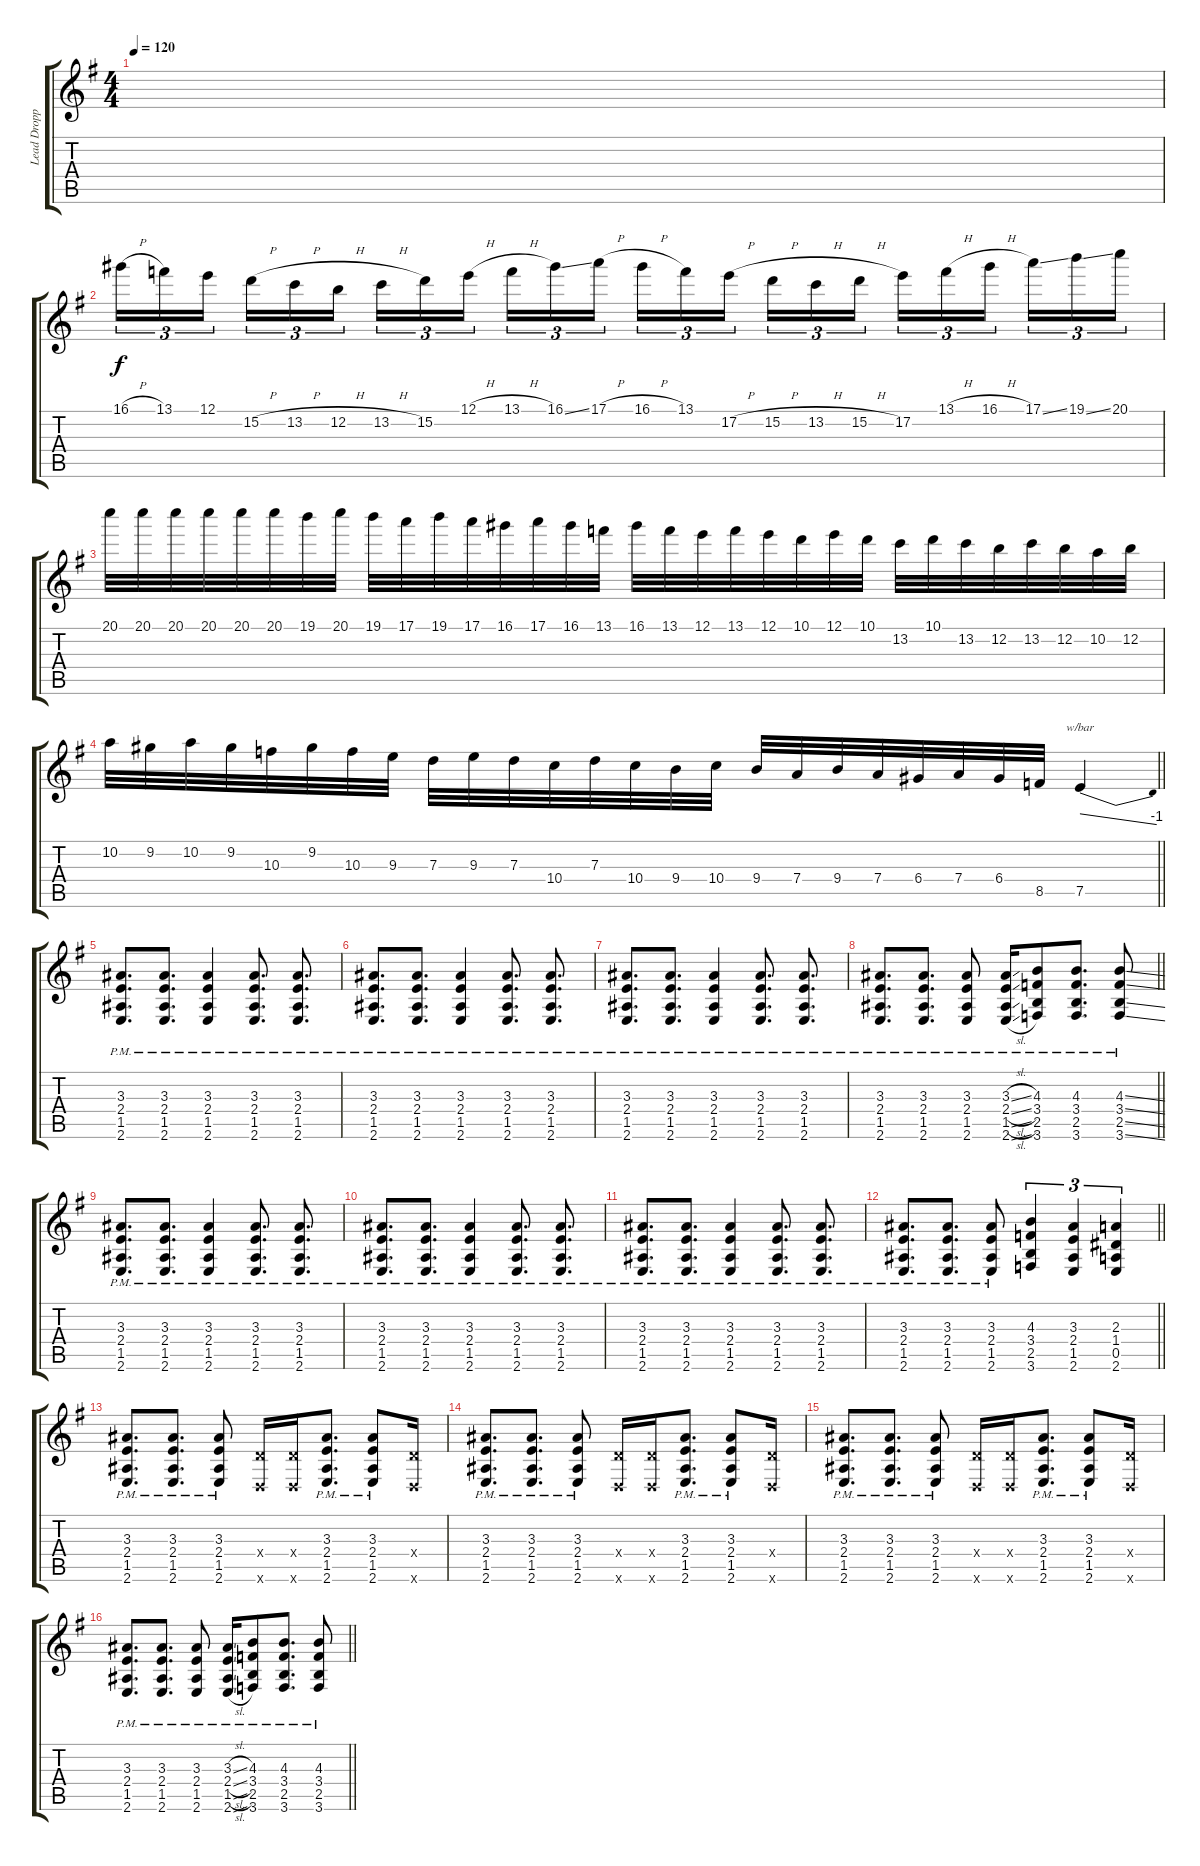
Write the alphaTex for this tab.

\track ("Lead Dropped D " "Lead Dropp") {instrument distortionguitar}
\staff {score tabs}
\tuning (E4 B3 G3 D3 A2 D2) {hide}
\ts (4 4)
\tempo 120
\clef g2
\ks eminor
|
16.1{h}.16{tu (3 2)} 13.1.16{tu (3 2)} 12.1.16{tu (3 2) beam splitsecondary} 15.2{h}.16{tu (3 2)} 13.2{h}.16{tu (3 2)} 12.2{h}.16{tu (3 2)} 13.2{h}.16{tu (3 2)} 15.2.16{tu (3 2)} 12.1{h}.16{tu (3 2) beam splitsecondary} 13.1{h}.16{tu (3 2)} 16.1{ss}.16{tu (3 2)} 17.1{h}.16{tu (3 2)} 16.1{h}.16{tu (3 2)} 13.1.16{tu (3 2)} 17.2{h}.16{tu (3 2) beam splitsecondary} 15.2{h}.16{tu (3 2)} 13.2{h}.16{tu (3 2)} 15.2{h}.16{tu (3 2)} 17.2.16{tu (3 2)} 13.1{h}.16{tu (3 2)} 16.1{h}.16{tu (3 2) beam splitsecondary} 17.1{ss}.16{tu (3 2)} 19.1{ss}.16{tu (3 2)} 20.1.16{tu (3 2)} |
20.1.32 20.1.32 20.1.32 20.1.32 20.1.32 20.1.32 19.1.32 20.1.32 19.1.32 17.1.32 19.1.32 17.1.32 16.1.32 17.1.32 16.1.32 13.1.32 16.1.32 13.1.32 12.1.32 13.1.32 12.1.32 10.1.32 12.1.32 10.1.32 13.2.32 10.1.32 13.2.32 12.2.32 13.2.32 12.2.32 10.2.32 12.2.32 |
\barLineRight lightlight
10.2.32 9.2.32 10.2.32 9.2.32 10.3.32 9.2.32 10.3.32 9.3.32 7.3.32 9.3.32 7.3.32 10.4.32 7.3.32 10.4.32 9.4.32 10.4.32 9.4.32 7.4.32 9.4.32 7.4.32 6.4.32 7.4.32 6.4.32 8.5.32 7.5.4{tbe (dive default 0 0 60 -4)} |
\section ("" "")
(3.3{pm} 2.4{pm} 1.5{pm} 2.6{pm}).8{d} (3.3{pm} 2.4{pm} 1.5{pm} 2.6{pm}).8{d} (3.3{pm} 2.4{pm} 1.5{pm} 2.6{pm}).4 (3.3{pm} 2.4{pm} 1.5{pm} 2.6{pm}).8{d} (3.3{pm} 2.4{pm} 1.5{pm} 2.6{pm}).8{d} |
(3.3{pm} 2.4{pm} 1.5{pm} 2.6{pm}).8{d} (3.3{pm} 2.4{pm} 1.5{pm} 2.6{pm}).8{d} (3.3{pm} 2.4{pm} 1.5{pm} 2.6{pm}).4 (3.3{pm} 2.4{pm} 1.5{pm} 2.6{pm}).8{d} (3.3{pm} 2.4{pm} 1.5{pm} 2.6{pm}).8{d} |
(3.3{pm} 2.4{pm} 1.5{pm} 2.6{pm}).8{d} (3.3{pm} 2.4{pm} 1.5{pm} 2.6{pm}).8{d} (3.3{pm} 2.4{pm} 1.5{pm} 2.6{pm}).4 (3.3{pm} 2.4{pm} 1.5{pm} 2.6{pm}).8{d} (3.3{pm} 2.4{pm} 1.5{pm} 2.6{pm}).8{d} |
\barLineRight lightlight
(3.3{pm} 2.4{pm} 1.5{pm} 2.6{pm}).8{d} (3.3{pm} 2.4{pm} 1.5{pm} 2.6{pm}).8{d} (3.3{pm} 2.4{pm} 1.5{pm} 2.6{pm}).8 (3.3{sl pm} 2.4{sl pm} 1.5{sl pm} 2.6{sl pm}).16 (4.3{pm} 3.4{pm} 2.5{pm} 3.6{pm}).8 (4.3{pm} 3.4{pm} 2.5{pm} 3.6{pm}).8{d} (4.3{ss pm} 3.4{ss pm} 2.5{ss pm} 3.6{ss pm}).8 |
(3.3{pm} 2.4{pm} 1.5{pm} 2.6{pm}).8{d} (3.3{pm} 2.4{pm} 1.5{pm} 2.6{pm}).8{d} (3.3{pm} 2.4{pm} 1.5{pm} 2.6{pm}).4 (3.3{pm} 2.4{pm} 1.5{pm} 2.6{pm}).8{d} (3.3{pm} 2.4{pm} 1.5{pm} 2.6{pm}).8{d} |
(3.3{pm} 2.4{pm} 1.5{pm} 2.6{pm}).8{d} (3.3{pm} 2.4{pm} 1.5{pm} 2.6{pm}).8{d} (3.3{pm} 2.4{pm} 1.5{pm} 2.6{pm}).4 (3.3{pm} 2.4{pm} 1.5{pm} 2.6{pm}).8{d} (3.3{pm} 2.4{pm} 1.5{pm} 2.6{pm}).8{d} |
(3.3{pm} 2.4{pm} 1.5{pm} 2.6{pm}).8{d} (3.3{pm} 2.4{pm} 1.5{pm} 2.6{pm}).8{d} (3.3{pm} 2.4{pm} 1.5{pm} 2.6{pm}).4 (3.3{pm} 2.4{pm} 1.5{pm} 2.6{pm}).8{d} (3.3{pm} 2.4{pm} 1.5{pm} 2.6{pm}).8{d} |
\barLineRight lightlight
(3.3{pm} 2.4{pm} 1.5{pm} 2.6{pm}).8{d} (3.3{pm} 2.4{pm} 1.5{pm} 2.6{pm}).8{d} (3.3{pm} 2.4{pm} 1.5{pm} 2.6{pm}).8 (4.3 3.4 2.5 3.6).4{tu (3 2)} (3.3 2.4 1.5 2.6).4{tu (3 2)} (2.3 1.4 0.5 2.6).4{tu (3 2)} |
\section ("" "")
(3.3{pm} 2.4{pm} 1.5{pm} 2.6{pm}).8{d} (3.3{pm} 2.4{pm} 1.5{pm} 2.6{pm}).8{d} (3.3{pm} 2.4{pm} 1.5{pm} 2.6{pm}).8 (0.4{x} 0.6{x}).16 (0.4{x} 0.6{x}).16 (3.3{pm} 2.4{pm} 1.5{pm} 2.6{pm}).8{d} (3.3{pm} 2.4{pm} 1.5{pm} 2.6{pm}).8 (0.4{x} 0.6{x}).16 |
(3.3{pm} 2.4{pm} 1.5{pm} 2.6{pm}).8{d} (3.3{pm} 2.4{pm} 1.5{pm} 2.6{pm}).8{d} (3.3{pm} 2.4{pm} 1.5{pm} 2.6{pm}).8 (0.4{x} 0.6{x}).16 (0.4{x} 0.6{x}).16 (3.3{pm} 2.4{pm} 1.5{pm} 2.6{pm}).8{d} (3.3{pm} 2.4{pm} 1.5{pm} 2.6{pm}).8 (0.4{x} 0.6{x}).16 |
(3.3{pm} 2.4{pm} 1.5{pm} 2.6{pm}).8{d} (3.3{pm} 2.4{pm} 1.5{pm} 2.6{pm}).8{d} (3.3{pm} 2.4{pm} 1.5{pm} 2.6{pm}).8 (0.4{x} 0.6{x}).16 (0.4{x} 0.6{x}).16 (3.3{pm} 2.4{pm} 1.5{pm} 2.6{pm}).8{d} (3.3{pm} 2.4{pm} 1.5{pm} 2.6{pm}).8 (0.4{x} 0.6{x}).16 |
\barLineRight lightlight
(3.3{pm} 2.4{pm} 1.5{pm} 2.6{pm}).8{d} (3.3{pm} 2.4{pm} 1.5{pm} 2.6{pm}).8{d} (3.3{pm} 2.4{pm} 1.5{pm} 2.6{pm}).8 (3.3{sl pm} 2.4{sl pm} 1.5{sl pm} 2.6{sl pm}).16 (4.3{pm} 3.4{pm} 2.5{pm} 3.6{pm}).8 (4.3{pm} 3.4{pm} 2.5{pm} 3.6{pm}).8{d} (4.3{ss pm} 3.4{ss pm} 2.5{ss pm} 3.6{ss pm}).8
